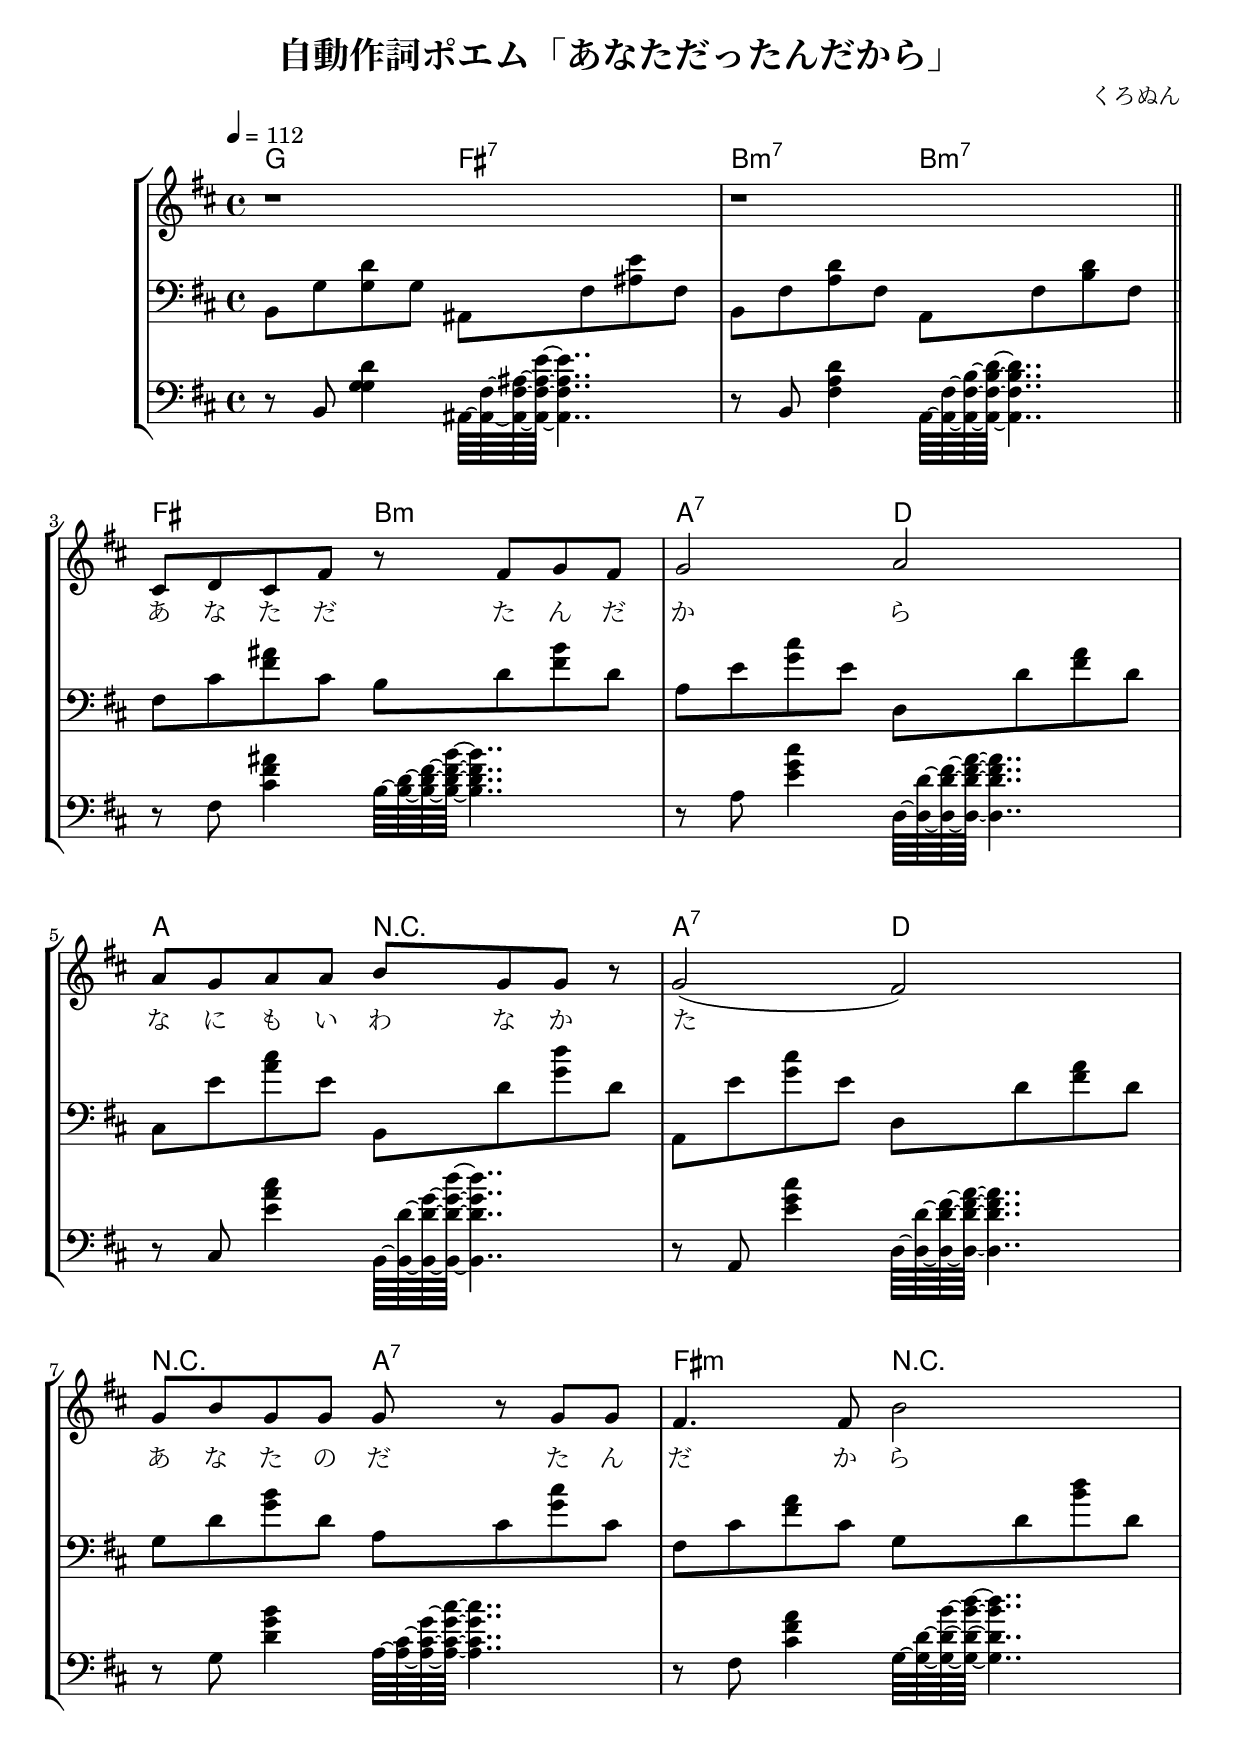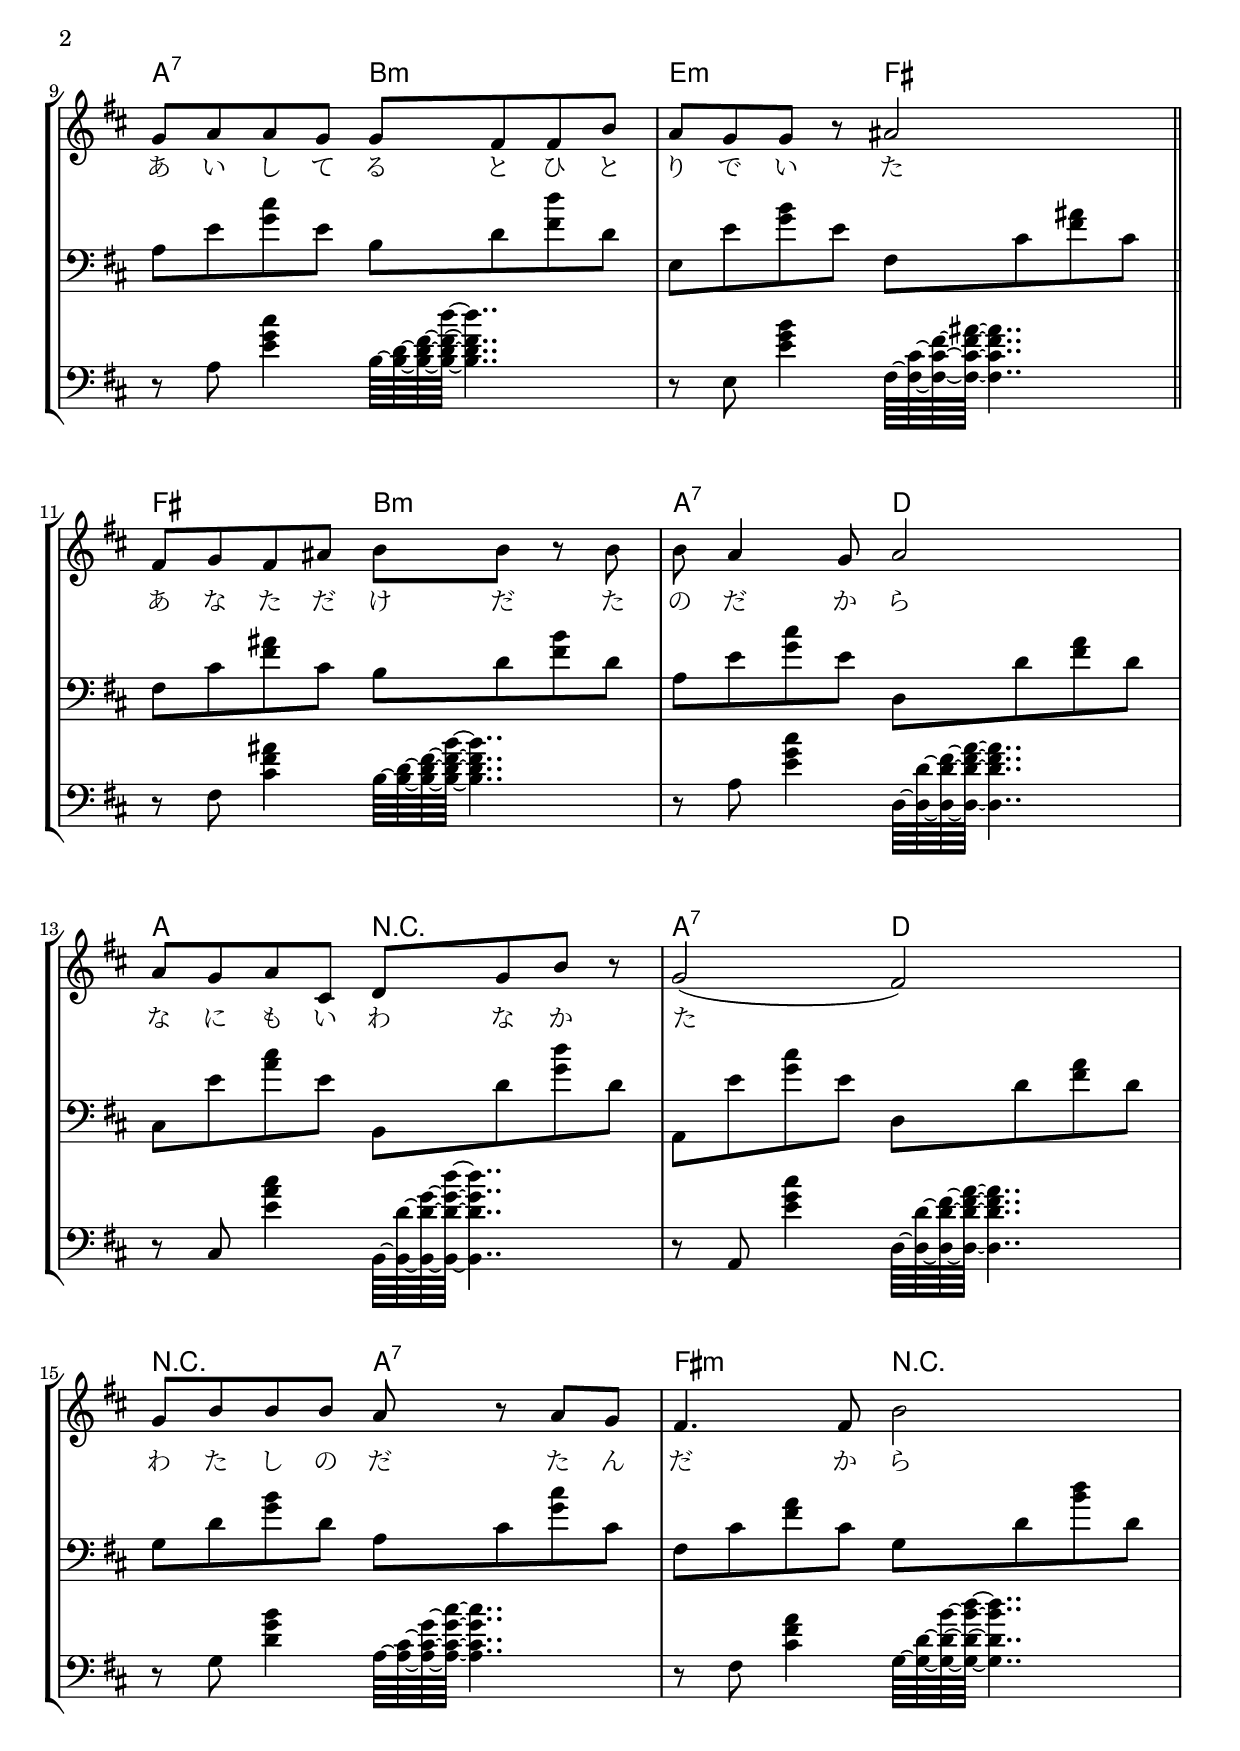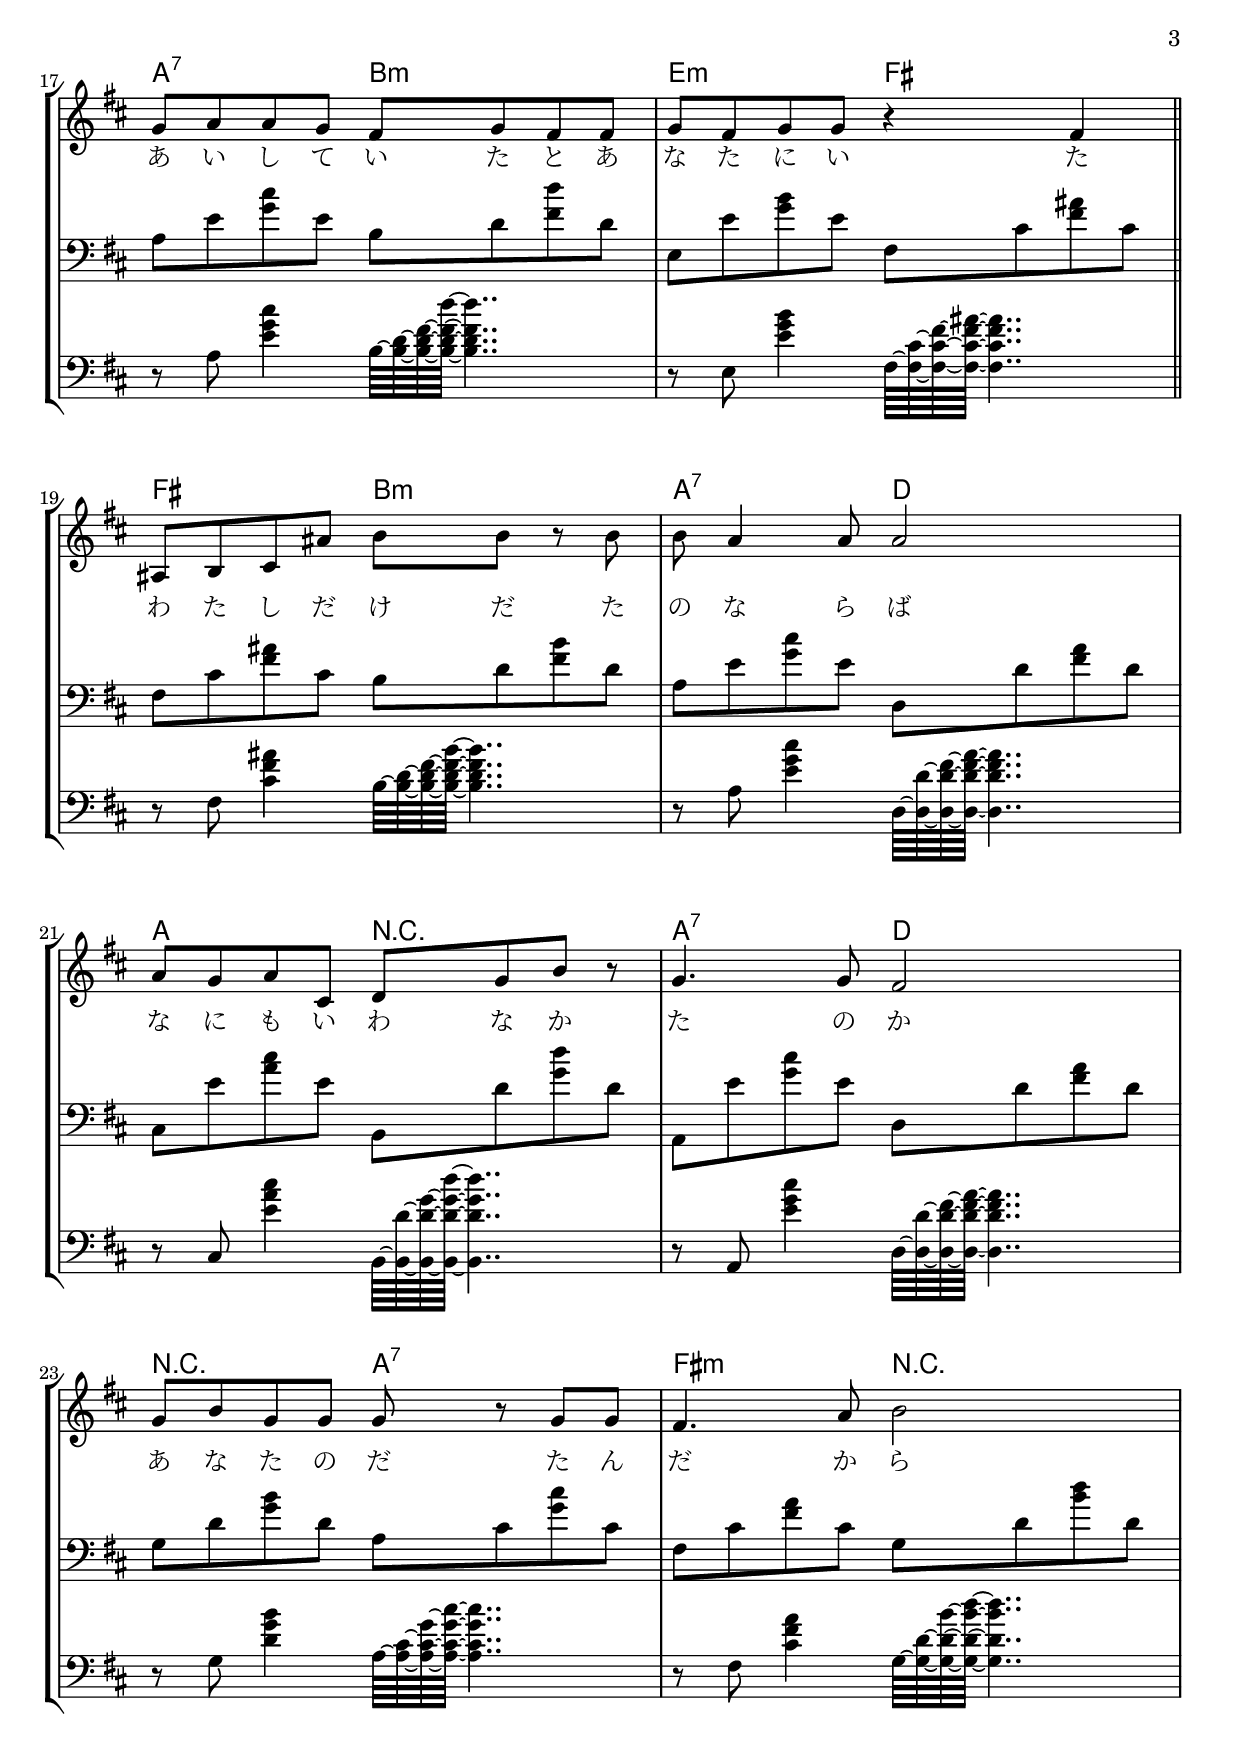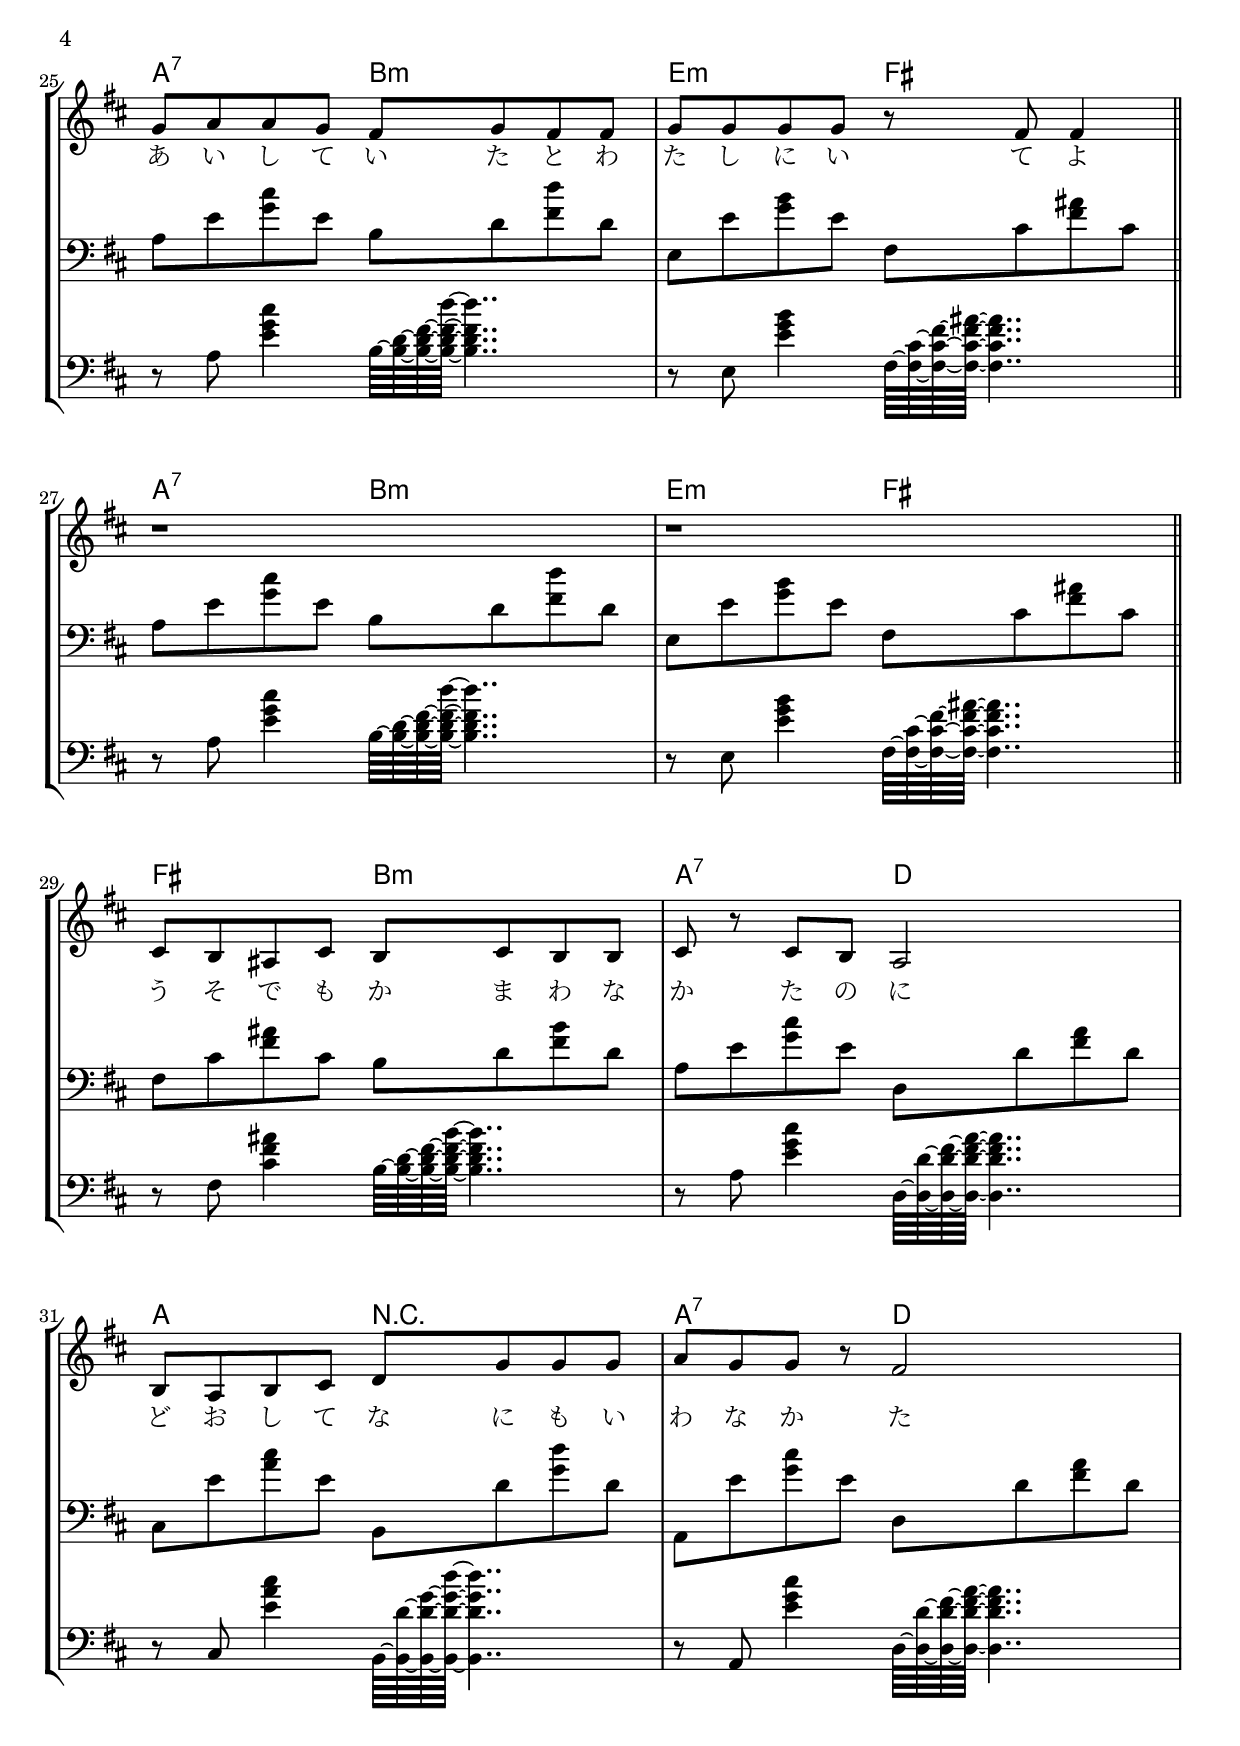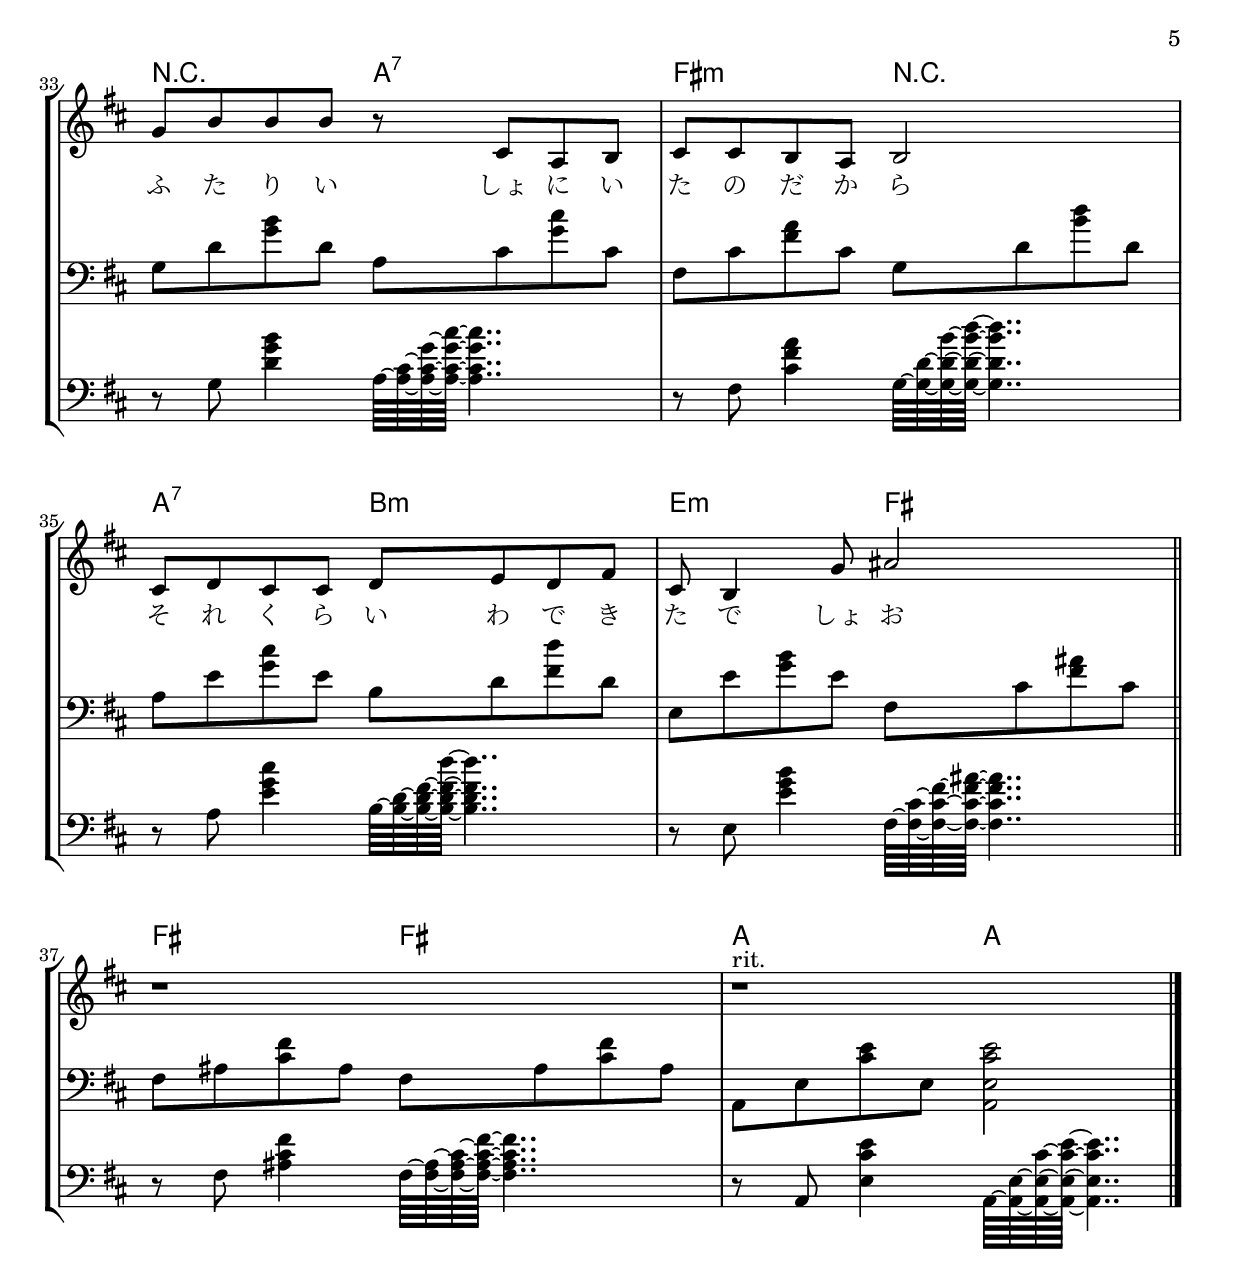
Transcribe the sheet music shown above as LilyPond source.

\version "2.12.1"

\header {
	title = \markup {自動作詞ポエム「あなただったんだから」}
	composer = \markup \center-column {くろぬん}
}

harmony = \chordmode {
	g2 fis:7 b:min7 b:min7 

	fis b:m a:7 d a r a:7 d r a:7 fis:m r a:7 b:m e:m fis 

	fis b:m a:7 d a r a:7 d r a:7 fis:m r a:7 b:m e:m fis 

	fis b:m a:7 d a r a:7 d r a:7 fis:m r a:7 b:m e:m fis 

	a:7 b:m e:m fis 

	fis b:m a:7 d a r a:7 d r a:7 fis:m r a:7 b:m e:m fis 

	fis fis a a 
}

melody = {
	\key d \major
	\tempo 4 = 112
	r1 | r1   
	\set Staff.midiInstrument = #"fss0.35"
	 cis'8  d'8  cis'8  fis'8  r8  fis'8  g'8  fis'8 
	g'2  a'2 
	a'8  g'8  a'8  a'8  b'8  g'8  g'8  r8 
	g'2  (fis'2) 
	g'8  b'8  g'8  g'8  g'8  r8  g'8  g'8 
	fis'4.  fis'8  b'2 
	g'8  a'8  a'8  g'8  g'8  fis'8  fis'8  b'8 
	a'8  g'8  g'8  r8  ais'2
	\set Staff.midiInstrument = #"fss0.42"
	 fis'8  g'8  fis'8  ais'8  b'8  b'8  r8  b'8 
	b'8  a'4  g'8  a'2 
	a'8  g'8  a'8  cis'8  d'8  g'8  b'8  r8 
	g'2  (fis'2) 
	g'8  b'8  b'8  b'8  a'8  r8  a'8  g'8 
	fis'4.  fis'8  b'2 
	g'8  a'8  a'8  g'8  fis'8  g'8  fis'8  fis'8 
	g'8  fis'8  g'8  g'8  r4  fis'4
	\set Staff.midiInstrument = #"fss0.35"
	 ais8  b8  cis'8  ais'8  b'8  b'8  r8  b'8 
	b'8  a'4  a'8  a'2 
	a'8  g'8  a'8  cis'8  d'8  g'8  b'8  r8 
	g'4.  g'8  fis'2 
	g'8  b'8  g'8  g'8  g'8  r8  g'8  g'8 
	fis'4.  a'8  b'2 
	g'8  a'8  a'8  g'8  fis'8  g'8  fis'8  fis'8 
	g'8  g'8  g'8  g'8  r8  fis'8  fis'4
	r1 | r1   
	\set Staff.midiInstrument = #"fss0.35"
	 cis'8  b8  ais8  cis'8  b8  cis'8  b8  b8 
	cis'8  r8  cis'8  b8  a2 
	b8  a8  b8  cis'8  d'8  g'8  g'8  g'8 
	a'8  g'8  g'8  r8  fis'2 
	g'8  b'8  b'8  b'8  r8  cis'8  a8  b8 
	cis'8  cis'8  b8  a8  b2 
	cis'8  d'8  cis'8  cis'8  d'8  e'8  d'8  fis'8 
	cis'8  b4  g'8  ais'2
	r1 | r1^"rit." \bar "|."
}

words = \lyricmode {
	
	あ  な  た  だ  た  ん  だ  か  ら  な  に  も  い  わ  な  か  た  あ  な  た  の  だ  た  ん  だ  か  ら  あ  い  し  て  る  と  ひ  と  り  で  い  た  
	あ  な  た  だ  け  だ  た  の  だ  か  ら  な  に  も  い  わ  な  か  た  わ  た  し  の  だ  た  ん  だ  か  ら  あ  い  し  て  い  た  と  あ  な  た  に  い  た  
	わ  た  し  だ  け  だ  た  の  な  ら  ば  な  に  も  い  わ  な  か  た  の  か  あ  な  た  の  だ  た  ん  だ  か  ら  あ  い  し  て  い  た  と  わ  た  し  に  い  て  よ  
	
	う  そ  で  も  か  ま  わ  な  か  た  の  に  ど  お  し  て  な  に  も  い  わ  な  か  た  ふ  た  り  い  しょ  に  い  た  の  だ  か  ら  そ  れ  く  ら  い  わ  で  き  た  で  しょ  お  
	
}

tempochange = {
	\tempo 4 = 112
	r1 | r1 \bar "||"
	\tempo 4 = 112
	r1 | r1 | r1 | r1 | r1 | r1 | r1 | r1 \bar "||"
	\tempo 4 = 112
	r1 | r1 | r1 | r1 | r1 | r1 | r1 | r1 \bar "||"
	\tempo 4 = 112
	r1 | r1 | r1 | r1 | r1 | r1 | r1 | r1 \bar "||"
	\tempo 4 = 112
	r1 | r1 \bar "||"
	\tempo 4 = 112
	r1 | r1 | r1 | r1 | r1 | r1 | r1 | r1 \bar "||"
	\tempo 4 = 112
	r1 | \tempo 4 = 84 r2 \tempo 4 = 74 r2 \bar "|."
}

mainacc = {
	\clef bass
	\set Staff.midiInstrument = #"Slap Bass 1"
	\key d \major
	\tempo 4 = 112
	b,8 g <g d'> g
	ais,8 fis <ais e'> fis
	b,8 fis <a d'> fis
	a,8 fis <b d'> fis
	\bar "||"

	\set Staff.midiInstrument = #"Slap Bass 1"
	fis8 cis' <fis' ais'> cis'
	b8 d' <fis' b'> d'
	a8 e' <g' cis''> e'
	d8 d' <fis' a'> d'
	cis8 e' <a' cis''> e'
	b,8 d' <g' d''> d'
	a,8 e' <g' cis''> e'
	d8 d' <fis' a'> d'
	g8 d' <g' b'> d'
	a8 cis' <g' cis''> cis'
	fis8 cis' <fis' a'> cis'
	g8 d' <b' d''> d'
	a8 e' <g' cis''> e'
	b8 d' <fis' d''> d'
	e8 e' <g' b'> e'
	fis8 cis' <fis' ais'> cis'
	\bar "||"

	\set Staff.midiInstrument = #"Slap Bass 1"
	fis8 cis' <fis' ais'> cis'
	b8 d' <fis' b'> d'
	a8 e' <g' cis''> e'
	d8 d' <fis' a'> d'
	cis8 e' <a' cis''> e'
	b,8 d' <g' d''> d'
	a,8 e' <g' cis''> e'
	d8 d' <fis' a'> d'
	g8 d' <g' b'> d'
	a8 cis' <g' cis''> cis'
	fis8 cis' <fis' a'> cis'
	g8 d' <b' d''> d'
	a8 e' <g' cis''> e'
	b8 d' <fis' d''> d'
	e8 e' <g' b'> e'
	fis8 cis' <fis' ais'> cis'
	\bar "||"

	\set Staff.midiInstrument = #"Slap Bass 1"
	fis8 cis' <fis' ais'> cis'
	b8 d' <fis' b'> d'
	a8 e' <g' cis''> e'
	d8 d' <fis' a'> d'
	cis8 e' <a' cis''> e'
	b,8 d' <g' d''> d'
	a,8 e' <g' cis''> e'
	d8 d' <fis' a'> d'
	g8 d' <g' b'> d'
	a8 cis' <g' cis''> cis'
	fis8 cis' <fis' a'> cis'
	g8 d' <b' d''> d'
	a8 e' <g' cis''> e'
	b8 d' <fis' d''> d'
	e8 e' <g' b'> e'
	fis8 cis' <fis' ais'> cis'
	\bar "||"

	\set Staff.midiInstrument = #"Slap Bass 1"
	a8 e' <g' cis''> e'
	b8 d' <fis' d''> d'
	e8 e' <g' b'> e'
	fis8 cis' <fis' ais'> cis'
	\bar "||"

	\set Staff.midiInstrument = #"Slap Bass 1"
	fis8 cis' <fis' ais'> cis'
	b8 d' <fis' b'> d'
	a8 e' <g' cis''> e'
	d8 d' <fis' a'> d'
	cis8 e' <a' cis''> e'
	b,8 d' <g' d''> d'
	a,8 e' <g' cis''> e'
	d8 d' <fis' a'> d'
	g8 d' <g' b'> d'
	a8 cis' <g' cis''> cis'
	fis8 cis' <fis' a'> cis'
	g8 d' <b' d''> d'
	a8 e' <g' cis''> e'
	b8 d' <fis' d''> d'
	e8 e' <g' b'> e'
	fis8 cis' <fis' ais'> cis'
	\bar "||"

	\set Staff.midiInstrument = #"Slap Bass 1"
	fis8 ais <cis' fis'> ais
	fis8 ais <cis' fis'> ais
	a,8 e <cis' e'> e
	<a, e cis' e'>2
	\bar "|."
}

subacc = {
	\clef bass
	\set Staff.midiInstrument = #"Bagpipe"
	\key d \major
	\tempo 4 = 112
	r8 b,8 <g g d'>4
	ais,64~ <ais,~ fis~> <ais,~ fis~ ais~> <ais, fis ais e'>~ <ais, fis ais e'>4..
	r8 b,8 <fis a d'>4
	a,64~ <a,~ fis~> <a,~ fis~ b~> <a, fis b d'>~ <a, fis b d'>4..
	\bar "||"

	\set Staff.midiInstrument = #"Bagpipe"
	r8 fis8 <cis' fis' ais'>4
	b64~ <b~ d'~> <b~ d'~ fis'~> <b d' fis' b'>~ <b d' fis' b'>4..
	r8 a8 <e' g' cis''>4
	d64~ <d~ d'~> <d~ d'~ fis'~> <d d' fis' a'>~ <d d' fis' a'>4..
	r8 cis8 <e' a' cis''>4
	b,64~ <b,~ d'~> <b,~ d'~ g'~> <b, d' g' d''>~ <b, d' g' d''>4..
	r8 a,8 <e' g' cis''>4
	d64~ <d~ d'~> <d~ d'~ fis'~> <d d' fis' a'>~ <d d' fis' a'>4..
	r8 g8 <d' g' b'>4
	a64~ <a~ cis'~> <a~ cis'~ g'~> <a cis' g' cis''>~ <a cis' g' cis''>4..
	r8 fis8 <cis' fis' a'>4
	g64~ <g~ d'~> <g~ d'~ b'~> <g d' b' d''>~ <g d' b' d''>4..
	r8 a8 <e' g' cis''>4
	b64~ <b~ d'~> <b~ d'~ fis'~> <b d' fis' d''>~ <b d' fis' d''>4..
	r8 e8 <e' g' b'>4
	fis64~ <fis~ cis'~> <fis~ cis'~ fis'~> <fis cis' fis' ais'>~ <fis cis' fis' ais'>4..
	\bar "||"

	\set Staff.midiInstrument = #"Bagpipe"
	r8 fis8 <cis' fis' ais'>4
	b64~ <b~ d'~> <b~ d'~ fis'~> <b d' fis' b'>~ <b d' fis' b'>4..
	r8 a8 <e' g' cis''>4
	d64~ <d~ d'~> <d~ d'~ fis'~> <d d' fis' a'>~ <d d' fis' a'>4..
	r8 cis8 <e' a' cis''>4
	b,64~ <b,~ d'~> <b,~ d'~ g'~> <b, d' g' d''>~ <b, d' g' d''>4..
	r8 a,8 <e' g' cis''>4
	d64~ <d~ d'~> <d~ d'~ fis'~> <d d' fis' a'>~ <d d' fis' a'>4..
	r8 g8 <d' g' b'>4
	a64~ <a~ cis'~> <a~ cis'~ g'~> <a cis' g' cis''>~ <a cis' g' cis''>4..
	r8 fis8 <cis' fis' a'>4
	g64~ <g~ d'~> <g~ d'~ b'~> <g d' b' d''>~ <g d' b' d''>4..
	r8 a8 <e' g' cis''>4
	b64~ <b~ d'~> <b~ d'~ fis'~> <b d' fis' d''>~ <b d' fis' d''>4..
	r8 e8 <e' g' b'>4
	fis64~ <fis~ cis'~> <fis~ cis'~ fis'~> <fis cis' fis' ais'>~ <fis cis' fis' ais'>4..
	\bar "||"

	\set Staff.midiInstrument = #"Bagpipe"
	r8 fis8 <cis' fis' ais'>4
	b64~ <b~ d'~> <b~ d'~ fis'~> <b d' fis' b'>~ <b d' fis' b'>4..
	r8 a8 <e' g' cis''>4
	d64~ <d~ d'~> <d~ d'~ fis'~> <d d' fis' a'>~ <d d' fis' a'>4..
	r8 cis8 <e' a' cis''>4
	b,64~ <b,~ d'~> <b,~ d'~ g'~> <b, d' g' d''>~ <b, d' g' d''>4..
	r8 a,8 <e' g' cis''>4
	d64~ <d~ d'~> <d~ d'~ fis'~> <d d' fis' a'>~ <d d' fis' a'>4..
	r8 g8 <d' g' b'>4
	a64~ <a~ cis'~> <a~ cis'~ g'~> <a cis' g' cis''>~ <a cis' g' cis''>4..
	r8 fis8 <cis' fis' a'>4
	g64~ <g~ d'~> <g~ d'~ b'~> <g d' b' d''>~ <g d' b' d''>4..
	r8 a8 <e' g' cis''>4
	b64~ <b~ d'~> <b~ d'~ fis'~> <b d' fis' d''>~ <b d' fis' d''>4..
	r8 e8 <e' g' b'>4
	fis64~ <fis~ cis'~> <fis~ cis'~ fis'~> <fis cis' fis' ais'>~ <fis cis' fis' ais'>4..
	\bar "||"

	\set Staff.midiInstrument = #"Bagpipe"
	r8 a8 <e' g' cis''>4
	b64~ <b~ d'~> <b~ d'~ fis'~> <b d' fis' d''>~ <b d' fis' d''>4..
	r8 e8 <e' g' b'>4
	fis64~ <fis~ cis'~> <fis~ cis'~ fis'~> <fis cis' fis' ais'>~ <fis cis' fis' ais'>4..
	\bar "||"

	\set Staff.midiInstrument = #"Bagpipe"
	r8 fis8 <cis' fis' ais'>4
	b64~ <b~ d'~> <b~ d'~ fis'~> <b d' fis' b'>~ <b d' fis' b'>4..
	r8 a8 <e' g' cis''>4
	d64~ <d~ d'~> <d~ d'~ fis'~> <d d' fis' a'>~ <d d' fis' a'>4..
	r8 cis8 <e' a' cis''>4
	b,64~ <b,~ d'~> <b,~ d'~ g'~> <b, d' g' d''>~ <b, d' g' d''>4..
	r8 a,8 <e' g' cis''>4
	d64~ <d~ d'~> <d~ d'~ fis'~> <d d' fis' a'>~ <d d' fis' a'>4..
	r8 g8 <d' g' b'>4
	a64~ <a~ cis'~> <a~ cis'~ g'~> <a cis' g' cis''>~ <a cis' g' cis''>4..
	r8 fis8 <cis' fis' a'>4
	g64~ <g~ d'~> <g~ d'~ b'~> <g d' b' d''>~ <g d' b' d''>4..
	r8 a8 <e' g' cis''>4
	b64~ <b~ d'~> <b~ d'~ fis'~> <b d' fis' d''>~ <b d' fis' d''>4..
	r8 e8 <e' g' b'>4
	fis64~ <fis~ cis'~> <fis~ cis'~ fis'~> <fis cis' fis' ais'>~ <fis cis' fis' ais'>4..
	\bar "||"

	\set Staff.midiInstrument = #"Bagpipe"
	r8 fis8 <ais cis' fis'>4
	fis64~ <fis~ ais~> <fis~ ais~ cis'~> <fis ais cis' fis'>~ <fis ais cis' fis'>4..
	r8 a,8 <e cis' e'>4
	a,64~ <a,~ e~> <a,~ e~ cis'~> <a, e cis' e'>~ <a, e cis' e'>4..
	\bar "|."
}

percA = {
	\drummode {
	r2. hho4  |r1  \bar "||"
	r2. hho4  |r1  |r2. hho4  |r1  |r2. hho4  |r1  |r2. hho4  |r1  \bar "||"
	r2. hho4  |r1  |r2. hho4  |r1  |r2. hho4  |r1  |r2. hho4  |r1  \bar "||"
	r2. hho4  |r1  |r2. hho4  |r1  |r2. hho4  |r1  |r2. hho4  |r1  \bar "||"
	r2. hho4  |r1  \bar "||"
	r2. hho4  |r1  |r2. hho4  |r1  |r2. hho4  |r1  |r2. hho4  |r1  \bar "||"
	r2. hho4  |r1  \bar "|."
	}
}

percB = {
	\drummode {
	r4 hh4 hh2  |r4 hh4. r16 hh8 hh8 hh16  \bar "||"
	r4 hh4 hh2  |hh4 hh4 hh4 hh4  |hh4 hh4 hh4 r16 hh8.  |hh4 hh4 hh4 hh4  |r4 hh4 hh2  |hh4 hh4 hh4 hh4  |hh4 hh4 hh4 r16 hh8.  |r4 hh4. r16 hh8 hh8 hh16  \bar "||"
	r4 hh4 hh2  |hh4 hh4 hh4 hh4  |hh4 hh4 hh4 r16 hh8.  |hh4 hh4 hh4 hh4  |r4 hh4 hh2  |hh4 hh4 hh4 hh4  |hh4 hh4 hh4 r16 hh8.  |r4 hh4. r16 hh8 hh8 hh16  \bar "||"
	r4 hh4 hh2  |hh4 hh4 hh4 hh4  |hh4 hh4 hh4 r16 hh8.  |hh4 hh4 hh4 hh4  |r4 hh4 hh2  |hh4 hh4 hh4 hh4  |hh4 hh4 hh4 r16 hh8.  |r4 hh4. r16 hh8 hh8 hh16  \bar "||"
	r4 hh4 hh2  |r4 hh4. r16 hh8 hh8 hh16  \bar "||"
	r4 hh4 hh2  |hh4 hh4 hh4 hh4  |hh4 hh4 hh4 r16 hh8.  |hh4 hh4 hh4 hh4  |r4 hh4 hh2  |hh4 hh4 hh4 hh4  |hh4 hh4 hh4 r16 hh8.  |r4 hh4. r16 hh8 hh8 hh16  \bar "||"
	r4 hh4 hh2  |r4 hh4. r16 hh8 hh8 hh16  \bar "|."
	}
}

percC = {
	\drummode {
	r16 hhp8 hhp8 hhp8 hhp8 hhp8 hhp8 hhp8 hhp16  |r16 hhp8 hhp8 hhp8 hhp8. hhp8 hhp8 hhp8  \bar "||"
	r16 hhp8 hhp8 hhp8 hhp8 hhp8 hhp8 hhp8 hhp16  |r16 hhp8 hhp8 hhp8 hhp8 hhp8 hhp8 hhp8 hhp16  |r16 hhp8 hhp8 hhp8 hhp8 hhp8 hhp4 hhp16  |r16 hhp8 hhp8 hhp8 hhp8 hhp8 hhp8 hhp8 hhp16  |r16 hhp8 hhp8 hhp8 hhp8 hhp8 hhp8 hhp8 hhp16  |r16 hhp8 hhp8 hhp8 hhp8 hhp8 hhp8 hhp8 hhp16  |r16 hhp8 hhp8 hhp8 hhp8 hhp8 hhp4 hhp16  |r16 hhp8 hhp8 hhp8 hhp8. hhp8 hhp8 hhp8  \bar "||"
	r16 hhp8 hhp8 hhp8 hhp8 hhp8 hhp8 hhp8 hhp16  |r16 hhp8 hhp8 hhp8 hhp8 hhp8 hhp8 hhp8 hhp16  |r16 hhp8 hhp8 hhp8 hhp8 hhp8 hhp4 hhp16  |r16 hhp8 hhp8 hhp8 hhp8 hhp8 hhp8 hhp8 hhp16  |r16 hhp8 hhp8 hhp8 hhp8 hhp8 hhp8 hhp8 hhp16  |r16 hhp8 hhp8 hhp8 hhp8 hhp8 hhp8 hhp8 hhp16  |r16 hhp8 hhp8 hhp8 hhp8 hhp8 hhp4 hhp16  |r16 hhp8 hhp8 hhp8 hhp8. hhp8 hhp8 hhp8  \bar "||"
	r16 hhp8 hhp8 hhp8 hhp8 hhp8 hhp8 hhp8 hhp16  |r16 hhp8 hhp8 hhp8 hhp8 hhp8 hhp8 hhp8 hhp16  |r16 hhp8 hhp8 hhp8 hhp8 hhp8 hhp4 hhp16  |r16 hhp8 hhp8 hhp8 hhp8 hhp8 hhp8 hhp8 hhp16  |r16 hhp8 hhp8 hhp8 hhp8 hhp8 hhp8 hhp8 hhp16  |r16 hhp8 hhp8 hhp8 hhp8 hhp8 hhp8 hhp8 hhp16  |r16 hhp8 hhp8 hhp8 hhp8 hhp8 hhp4 hhp16  |r16 hhp8 hhp8 hhp8 hhp8. hhp8 hhp8 hhp8  \bar "||"
	r16 hhp8 hhp8 hhp8 hhp8 hhp8 hhp8 hhp8 hhp16  |r16 hhp8 hhp8 hhp8 hhp8. hhp8 hhp8 hhp8  \bar "||"
	r16 hhp8 hhp8 hhp8 hhp8 hhp8 hhp8 hhp8 hhp16  |r16 hhp8 hhp8 hhp8 hhp8 hhp8 hhp8 hhp8 hhp16  |r16 hhp8 hhp8 hhp8 hhp8 hhp8 hhp4 hhp16  |r16 hhp8 hhp8 hhp8 hhp8 hhp8 hhp8 hhp8 hhp16  |r16 hhp8 hhp8 hhp8 hhp8 hhp8 hhp8 hhp8 hhp16  |r16 hhp8 hhp8 hhp8 hhp8 hhp8 hhp8 hhp8 hhp16  |r16 hhp8 hhp8 hhp8 hhp8 hhp8 hhp4 hhp16  |r16 hhp8 hhp8 hhp8 hhp8. hhp8 hhp8 hhp8  \bar "||"
	r16 hhp8 hhp8 hhp8 hhp8 hhp8 hhp8 hhp8 hhp16  |r16 hhp8 hhp8 hhp8 hhp8. hhp8 hhp8 hhp8  \bar "|."
	}
}

percD = {
	\drummode {
	r8 sn4 sn4 sn4 sn8  |r8 sn4 sn8 sn16 sn8 sn8 sn8 sn16  \bar "||"
	r8 sn4 sn4 sn4 sn8  |r8 sn4 sn4 sn4 sn8  |r8 sn4 sn4 sn4 sn8  |r8 sn4 sn4 sn4 sn8  |r8 sn4 sn4 sn4 sn8  |r8 sn4 sn4 sn4 sn8  |r8 sn4 sn4 sn4 sn8  |r8 sn4 sn8 sn16 sn8 sn8 sn8 sn16  \bar "||"
	r8 sn4 sn4 sn4 sn8  |r8 sn4 sn4 sn4 sn8  |r8 sn4 sn4 sn4 sn8  |r8 sn4 sn4 sn4 sn8  |r8 sn4 sn4 sn4 sn8  |r8 sn4 sn4 sn4 sn8  |r8 sn4 sn4 sn4 sn8  |r8 sn4 sn8 sn16 sn8 sn8 sn8 sn16  \bar "||"
	r8 sn4 sn4 sn4 sn8  |r8 sn4 sn4 sn4 sn8  |r8 sn4 sn4 sn4 sn8  |r8 sn4 sn4 sn4 sn8  |r8 sn4 sn4 sn4 sn8  |r8 sn4 sn4 sn4 sn8  |r8 sn4 sn4 sn4 sn8  |r8 sn4 sn8 sn16 sn8 sn8 sn8 sn16  \bar "||"
	r8 sn4 sn4 sn4 sn8  |r8 sn4 sn8 sn16 sn8 sn8 sn8 sn16  \bar "||"
	r8 sn4 sn4 sn4 sn8  |r8 sn4 sn4 sn4 sn8  |r8 sn4 sn4 sn4 sn8  |r8 sn4 sn4 sn4 sn8  |r8 sn4 sn4 sn4 sn8  |r8 sn4 sn4 sn4 sn8  |r8 sn4 sn4 sn4 sn8  |r8 sn4 sn8 sn16 sn8 sn8 sn8 sn16  \bar "||"
	r8 sn4 sn4 sn4 sn8  |r8 sn4 sn8 sn16 sn8 sn8 sn8 sn16  \bar "|."
	}
}

percE = {
	\drummode {
	bd4 bd4 bd16 bd8 bd16 bd4  |bd4 bd8. bd8 bd8 bd8 bd8 bd16  \bar "||"
	bd4 bd4 bd16 bd8 bd16 bd4  |bd4 bd4 bd16 bd8 bd16 bd4  |bd4 bd4 bd16 bd8 bd16 bd4  |bd4 bd4 bd16 bd8 bd16 bd4  |bd4 bd4 bd16 bd8 bd16 bd4  |bd4 bd4 bd16 bd8 bd16 bd4  |bd4 bd4 bd16 bd8 bd16 bd4  |bd4 bd8. bd8 bd8 bd8 bd8 bd16  \bar "||"
	bd4 bd4 bd16 bd8 bd16 bd4  |bd4 bd4 bd16 bd8 bd16 bd4  |bd4 bd4 bd16 bd8 bd16 bd4  |bd4 bd4 bd16 bd8 bd16 bd4  |bd4 bd4 bd16 bd8 bd16 bd4  |bd4 bd4 bd16 bd8 bd16 bd4  |bd4 bd4 bd16 bd8 bd16 bd4  |bd4 bd8. bd8 bd8 bd8 bd8 bd16  \bar "||"
	bd4 bd4 bd16 bd8 bd16 bd4  |bd4 bd4 bd16 bd8 bd16 bd4  |bd4 bd4 bd16 bd8 bd16 bd4  |bd4 bd4 bd16 bd8 bd16 bd4  |bd4 bd4 bd16 bd8 bd16 bd4  |bd4 bd4 bd16 bd8 bd16 bd4  |bd4 bd4 bd16 bd8 bd16 bd4  |bd4 bd8. bd8 bd8 bd8 bd8 bd16  \bar "||"
	bd4 bd4 bd16 bd8 bd16 bd4  |bd4 bd8. bd8 bd8 bd8 bd8 bd16  \bar "||"
	bd4 bd4 bd16 bd8 bd16 bd4  |bd4 bd4 bd16 bd8 bd16 bd4  |bd4 bd4 bd16 bd8 bd16 bd4  |bd4 bd4 bd16 bd8 bd16 bd4  |bd4 bd4 bd16 bd8 bd16 bd4  |bd4 bd4 bd16 bd8 bd16 bd4  |bd4 bd4 bd16 bd8 bd16 bd4  |bd4 bd8. bd8 bd8 bd8 bd8 bd16  \bar "||"
	bd4 bd4 bd16 bd8 bd16 bd4  |bd4 bd8. bd8 bd8 bd8 bd8 bd16  \bar "|."
	}
}

percF = {
	\drummode {
	cymc1  |cymc1  \bar "||"
	cymc1  |r1 |r1 |r1 |cymc1  |r1 |r1 |cymc1  \bar "||"
	cymc1  |r1 |r1 |r1 |cymc1  |r1 |r1 |cymc1  \bar "||"
	cymc1  |r1 |r1 |r1 |cymc1  |r1 |r1 |cymc1  \bar "||"
	cymc1  |cymc1  \bar "||"
	cymc1  |r1 |r1 |r1 |cymc1  |r1 |r1 |cymc1  \bar "||"
	cymc1  |cymc1  \bar "|."
	}
}

\score {
	<<
		\new StaffGroup <<
			\new ChordNames {\harmony}
			\new Voice = "melody" {\melody}
			\new Lyrics \lyricsto "melody" \words
			\new Staff = "mainacc" {\mainacc}
			\new Staff = "subacc" {\subacc}
		>>
	>>
	\layout { }
}
